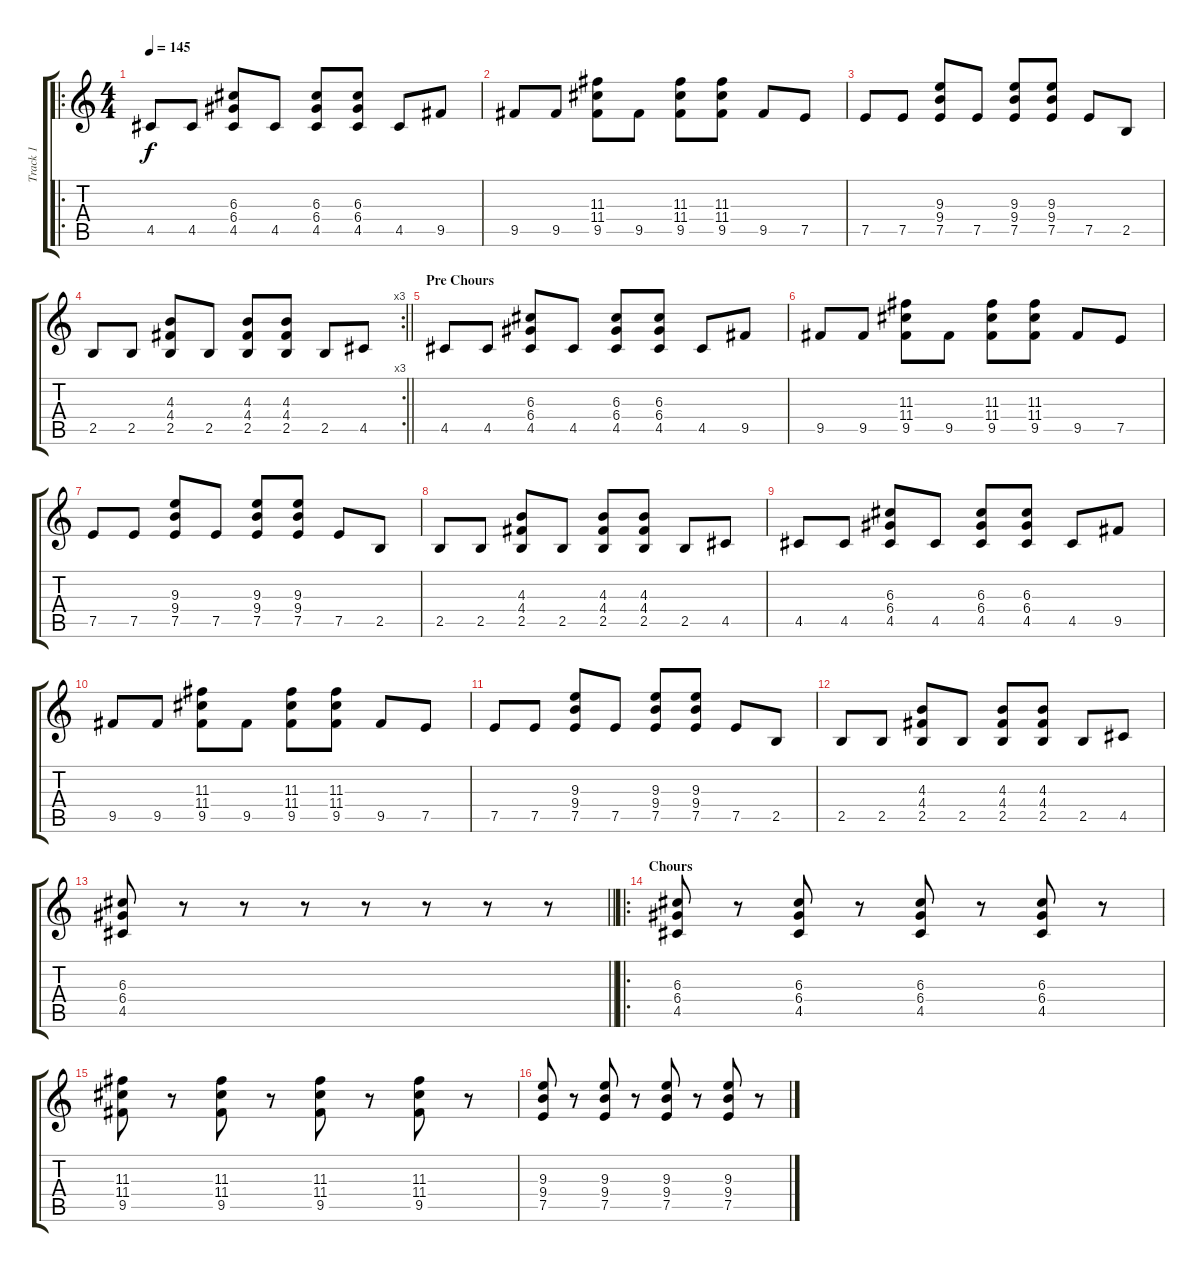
\track ("Track 1" "Track 1") {instrument electricguitarclean}
\staff {score tabs}
\tuning (E4 B3 G3 D3 A2 E2) {hide}
\ro
\ts (4 4)
\tempo 145
\clef g2
\ks c
4.5.8{dy f} 4.5.8 (6.3 6.4 4.5).8 4.5.8 (6.3 6.4 4.5).8 (6.3 6.4 4.5).8 4.5.8 9.5.8 |
9.5.8 9.5.8 (11.3 11.4 9.5).8 9.5.8 (11.3 11.4 9.5).8 (11.3 11.4 9.5).8 9.5.8 7.5.8 |
7.5.8 7.5.8 (9.3 9.4 7.5).8 7.5.8 (9.3 9.4 7.5).8 (9.3 9.4 7.5).8 7.5.8 2.5.8 |
\rc 3
\barLineRight lightlight
2.5.8 2.5.8 (4.3 4.4 2.5).8 2.5.8 (4.3 4.4 2.5).8 (4.3 4.4 2.5).8 2.5.8 4.5.8 |
\section ("" "Pre Chours")
4.5.8 4.5.8 (6.3 6.4 4.5).8 4.5.8 (6.3 6.4 4.5).8 (6.3 6.4 4.5).8 4.5.8 9.5.8 |
9.5.8 9.5.8 (11.3 11.4 9.5).8 9.5.8 (11.3 11.4 9.5).8 (11.3 11.4 9.5).8 9.5.8 7.5.8 |
7.5.8 7.5.8 (9.3 9.4 7.5).8 7.5.8 (9.3 9.4 7.5).8 (9.3 9.4 7.5).8 7.5.8 2.5.8 |
2.5.8 2.5.8 (4.3 4.4 2.5).8 2.5.8 (4.3 4.4 2.5).8 (4.3 4.4 2.5).8 2.5.8 4.5.8 |
4.5.8 4.5.8 (6.3 6.4 4.5).8 4.5.8 (6.3 6.4 4.5).8 (6.3 6.4 4.5).8 4.5.8 9.5.8 |
9.5.8 9.5.8 (11.3 11.4 9.5).8 9.5.8 (11.3 11.4 9.5).8 (11.3 11.4 9.5).8 9.5.8 7.5.8 |
7.5.8 7.5.8 (9.3 9.4 7.5).8 7.5.8 (9.3 9.4 7.5).8 (9.3 9.4 7.5).8 7.5.8 2.5.8 |
2.5.8 2.5.8 (4.3 4.4 2.5).8 2.5.8 (4.3 4.4 2.5).8 (4.3 4.4 2.5).8 2.5.8 4.5.8 |
\barLineRight lightlight
(6.3 6.4 4.5).8 r.8 r.8 r.8 r.8 r.8 r.8 r.8 |
\ro
\section ("" "Chours")
(6.3 6.4 4.5).8 r.8 (6.3 6.4 4.5).8 r.8 (6.3 6.4 4.5).8 r.8 (6.3 6.4 4.5).8 r.8 |
(11.3 11.4 9.5).8 r.8 (11.3 11.4 9.5).8 r.8 (11.3 11.4 9.5).8 r.8 (11.3 11.4 9.5).8 r.8 |
(9.3 9.4 7.5).8 r.8 (9.3 9.4 7.5).8 r.8 (9.3 9.4 7.5).8 r.8 (9.3 9.4 7.5).8 r.8
